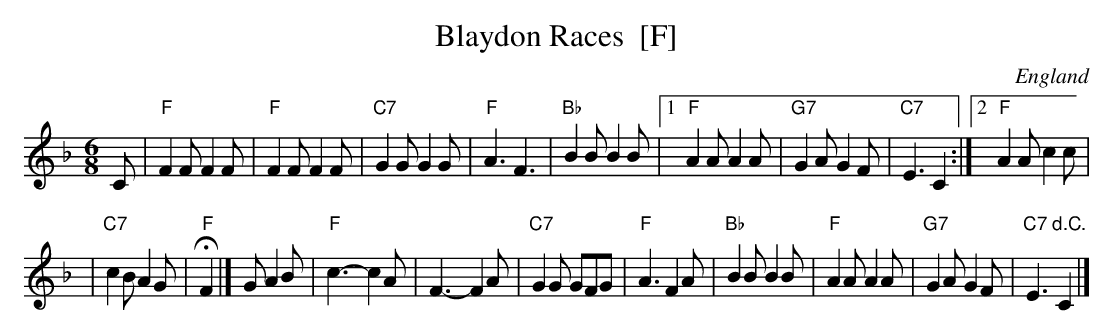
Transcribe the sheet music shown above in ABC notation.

X:1
T: Blaydon Races  [F]
O: England
M: 6/8
L: 1/8
K: F
C \
| "F"F2F F2F | "F"F2F F2F | "C7"G2G G2G | "F"A3 F3 \
| "Bb"B2B B2B |1 "F"A2A A2A | "G7"G2A G2F | "C7"E3 C2 :|2 "F"A2A c2c |
| "C7"c2B A2G | "F"HF2 |] G A2B \
| "F"c3- c2A | F3- F2A | "C7"G2G GFG | "F"A3 F2A \
| "Bb"B2B B2B | "F"A2A A2A | "G7"G2A G2F | "C7"E3 "d.C."C2 |]
